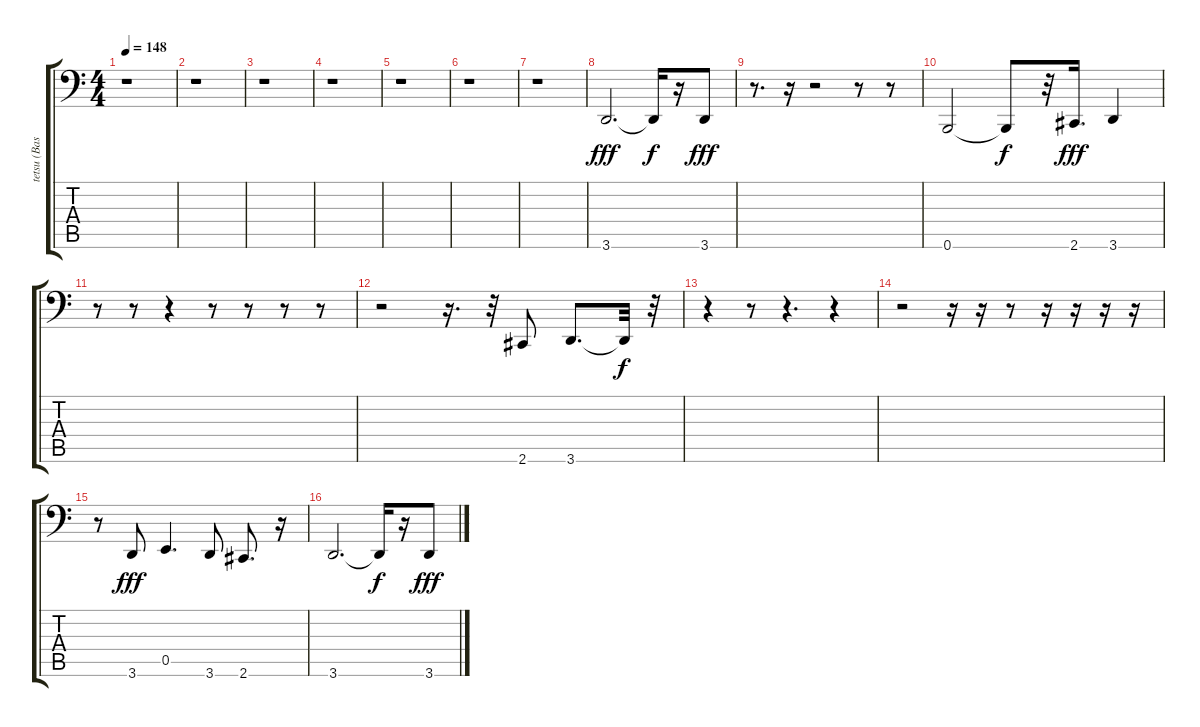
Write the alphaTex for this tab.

\track ("tetsu (Bass Guitar)" "tetsu (Bas") {instrument electricbasspick}
\staff {score tabs}
\tuning (C3 G2 D2 A1 E1 B0) {hide}
\ts (4 4)
\tempo 148
\clef f4
\ks c
r.1{dy fff} |
r.1 |
r.1 |
r.1 |
r.1 |
r.1 |
r.1 |
3.6.2{d} 3.6{t}.16{dy f} r.16 3.6.8{dy fff} |
r.8{d} r.16 r.2 r.8 r.8 |
0.6.2 0.6{t}.8{dy f} r.32 2.6.16{d dy fff} 3.6.4 |
r.8 r.8 r.4 r.8 r.8 r.8 r.8 |
r.2 r.16{d} r.32 2.6.8 3.6.8{d} 3.6{t}.32{dy f} r.32 |
r.4 r.8 r.4{d} r.4 |
r.2 r.16 r.16 r.8 r.16 r.16 r.16 r.16 |
r.8 3.6.8{dy fff} 0.5.4{d} 3.6.8 2.6.8{d} r.16 |
3.6.2{d} 3.6{t}.16{dy f} r.16 3.6.8{dy fff}
